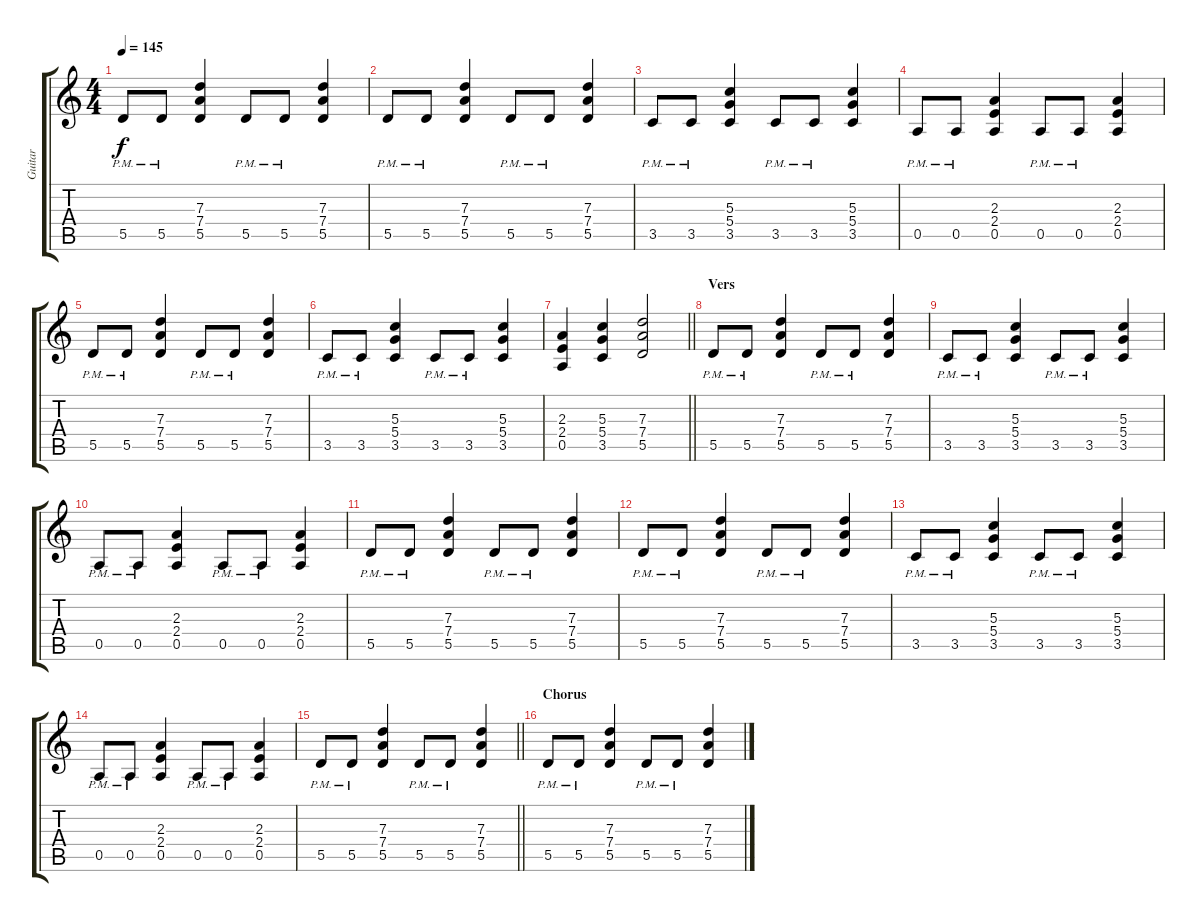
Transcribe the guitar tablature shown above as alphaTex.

\track ("Guitar" "Guitar") {instrument distortionguitar}
\staff {score tabs}
\tuning (E4 B3 G3 D3 A2 D2) {hide}
\ts (4 4)
\tempo 145
\clef g2
\ks c
5.5{pm}.8{dy f} 5.5{pm}.8 (7.3 7.4 5.5).4 5.5{pm}.8 5.5{pm}.8 (7.3 7.4 5.5).4 |
5.5{pm}.8 5.5{pm}.8 (7.3 7.4 5.5).4 5.5{pm}.8 5.5{pm}.8 (7.3 7.4 5.5).4 |
3.5{pm}.8 3.5{pm}.8 (5.3 5.4 3.5).4 3.5{pm}.8 3.5{pm}.8 (5.3 5.4 3.5).4 |
0.5{pm}.8 0.5{pm}.8 (2.3 2.4 0.5).4 0.5{pm}.8 0.5{pm}.8 (2.3 2.4 0.5).4 |
5.5{pm}.8 5.5{pm}.8 (7.3 7.4 5.5).4 5.5{pm}.8 5.5{pm}.8 (7.3 7.4 5.5).4 |
3.5{pm}.8 3.5{pm}.8 (5.3 5.4 3.5).4 3.5{pm}.8 3.5{pm}.8 (5.3 5.4 3.5).4 |
\barLineRight lightlight
(2.3 2.4 0.5).4 (5.3 5.4 3.5).4 (7.3 7.4 5.5).2 |
\section ("" "Vers")
5.5{pm}.8 5.5{pm}.8 (7.3 7.4 5.5).4 5.5{pm}.8 5.5{pm}.8 (7.3 7.4 5.5).4 |
3.5{pm}.8 3.5{pm}.8 (5.3 5.4 3.5).4 3.5{pm}.8 3.5{pm}.8 (5.3 5.4 3.5).4 |
0.5{pm}.8 0.5{pm}.8 (2.3 2.4 0.5).4 0.5{pm}.8 0.5{pm}.8 (2.3 2.4 0.5).4 |
5.5{pm}.8 5.5{pm}.8 (7.3 7.4 5.5).4 5.5{pm}.8 5.5{pm}.8 (7.3 7.4 5.5).4 |
5.5{pm}.8 5.5{pm}.8 (7.3 7.4 5.5).4 5.5{pm}.8 5.5{pm}.8 (7.3 7.4 5.5).4 |
3.5{pm}.8 3.5{pm}.8 (5.3 5.4 3.5).4 3.5{pm}.8 3.5{pm}.8 (5.3 5.4 3.5).4 |
0.5{pm}.8 0.5{pm}.8 (2.3 2.4 0.5).4 0.5{pm}.8 0.5{pm}.8 (2.3 2.4 0.5).4 |
\barLineRight lightlight
5.5{pm}.8 5.5{pm}.8 (7.3 7.4 5.5).4 5.5{pm}.8 5.5{pm}.8 (7.3 7.4 5.5).4 |
\section ("" "Chorus")
5.5{pm}.8 5.5{pm}.8 (7.3 7.4 5.5).4 5.5{pm}.8 5.5{pm}.8 (7.3 7.4 5.5).4
